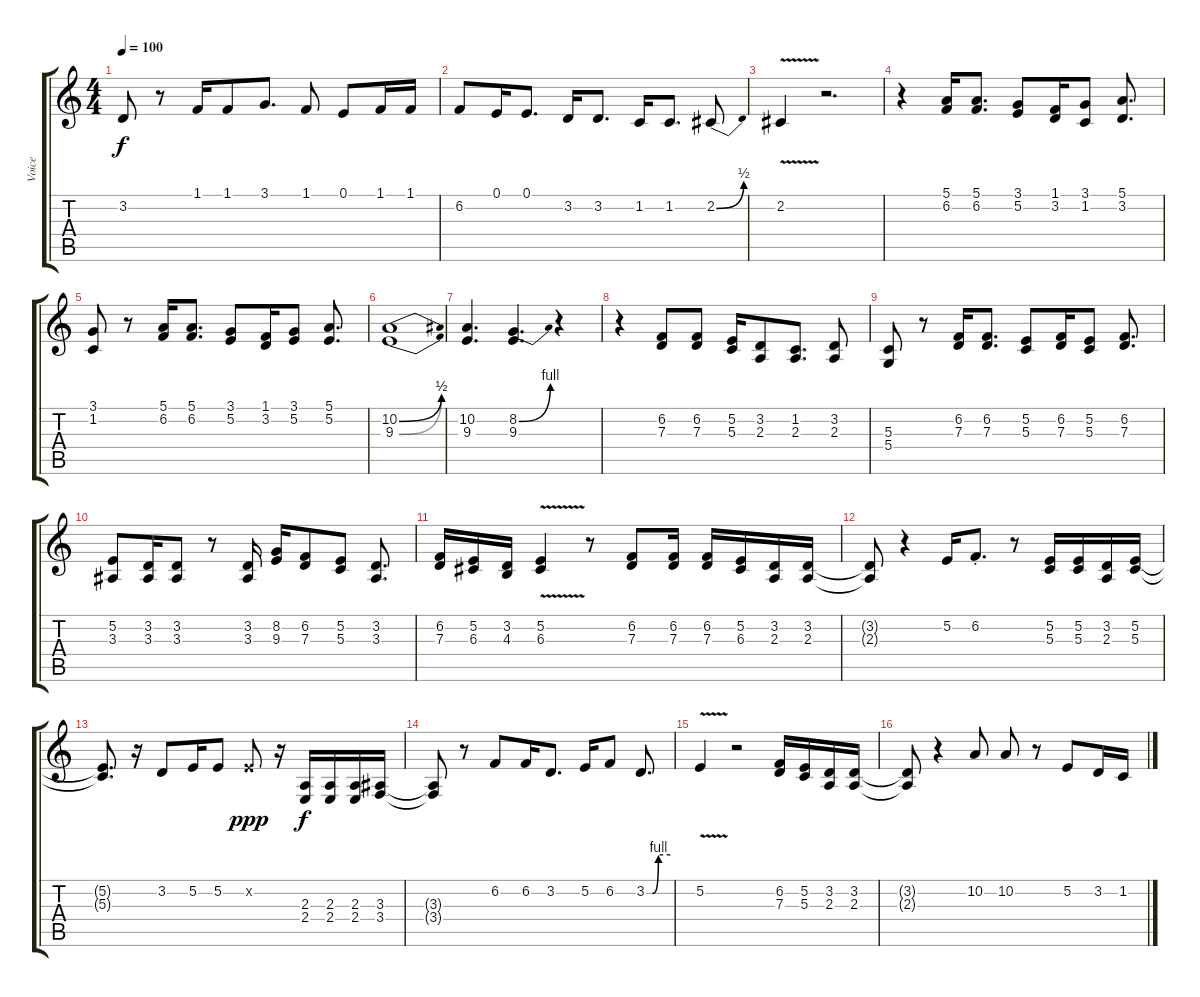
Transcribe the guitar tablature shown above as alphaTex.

\track ("Voice" "Voice") {instrument clarinet}
\staff {score tabs}
\tuning (E4 B3 G3 D3 A2 E2) {hide}
\ts (4 4)
\tempo 100
\clef g2
\ks c
3.2.8{dy f} r.8 1.1.16 1.1.8 3.1.8{d} 1.1.8 0.1.8 1.1.16 1.1.16 |
6.2.8 0.1.16 0.1.8{d} 3.2.16 3.2.8{d} 1.2.16 1.2.8{d} 2.2{be (bend 0 0 60 2)}.8 |
2.2{v}.4 r.2{d} |
r.4 (5.1 6.2).16 (5.1 6.2).8{d} (3.1 5.2).8 (1.1 3.2).16 (3.1 1.2).8 (5.1 3.2).8{d} |
(3.1 1.2).8 r.8 (5.1 6.2).16 (5.1 6.2).8{d} (3.1 5.2).8 (1.1 3.2).16 (3.1 5.2).8 (5.1 5.2).8{d} |
(10.2{be (bend 0 0 60 2)} 9.3{be (bend 0 0 60 2)}).1 |
(10.2 9.3).4{d} (8.2{be (bend 0 0 60 4)} 9.3).4{d} r.4 |
r.4 (6.2 7.3).8 (6.2 7.3).8 (5.2 5.3).16 (3.2 2.3).8 (1.2 2.3).8{d} (3.2 2.3).8 |
(5.3 5.4).8 r.8 (6.2 7.3).16 (6.2 7.3).8{d} (5.2 5.3).8 (6.2 7.3).16 (5.2 5.3).8 (6.2 7.3).8{d} |
(5.2 3.3).8 (3.2 3.3).16 (3.2 3.3).8 r.8 (3.2 3.3).16 (8.2 9.3).16 (6.2 7.3).8 (5.2 5.3).8 (3.2 3.3).8{d} |
(6.2 7.3).16 (5.2 6.3).16 (3.2 4.3).16 (5.2{v} 6.3{v}).4 r.8 (6.2 7.3).8 (6.2 7.3).16 (6.2 7.3).16 (5.2 6.3).16 (3.2 2.3).16 (3.2 2.3).16 |
(3.2{t} 2.3{t}).8 r.4 5.2.16 6.2{st}.8{d} r.8 (5.2 5.3).16 (5.2 5.3).16 (3.2 2.3).16 (5.2 5.3).16 |
(5.2{t} 5.3{t}).8{d} r.16 3.2.8 5.2.16 5.2.8 5.2{x}.8{dy ppp} r.16 (2.3 2.4).16{dy f} (2.3 2.4).16 (2.3 2.4).16 (3.3 3.4).16 |
(3.3{t} 3.4{t}).8 r.8 6.2.8 6.2.16 3.2.8{d} 5.2.16 6.2.8 3.2{be (custom 0 0 15 0 30 4 60 4)}.8{d} |
5.2{v}.4 r.2 (6.2 7.3).16 (5.2 5.3).16 (3.2 2.3).16 (3.2 2.3).16 |
(3.2{t} 2.3{t}).8 r.4 10.2.8 10.2.8 r.8 5.2.8 3.2.16 1.2.16
